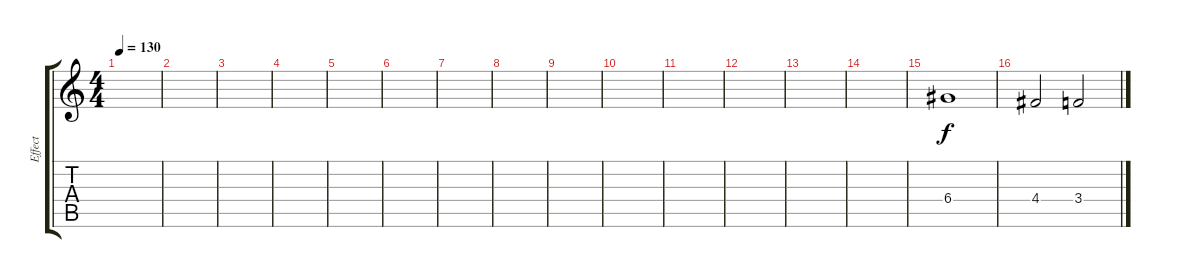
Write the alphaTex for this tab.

\track ("Effect" "Effect") {mute instrument electricguitarmuted}
\staff {score tabs}
\tuning (E4 B3 G3 D3 A2 E2) {hide}
\ts (4 4)
\tempo 130
\clef g2
\ks c
|
|
|
|
|
|
|
|
|
|
|
|
|
|
6.4.1 |
4.4.2 3.4.2
